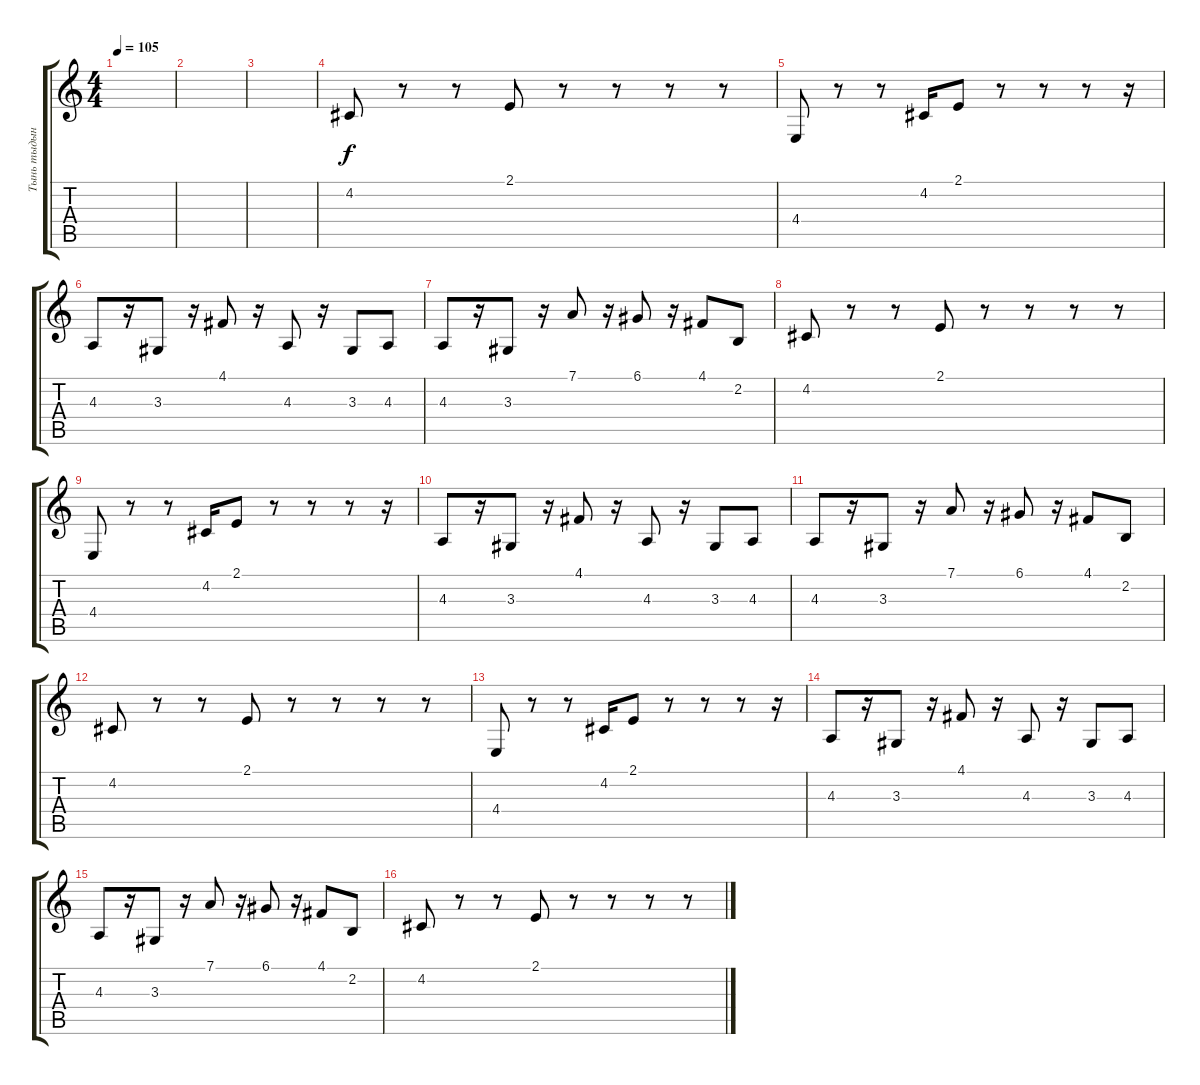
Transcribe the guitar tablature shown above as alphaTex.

\track ("Тынь тыдынь" "Тынь тыдын") {instrument electricpiano2}
\staff {score tabs}
\tuning (D4 A3 F3 C3 G2 C2) {hide}
\ts (4 4)
\tempo 105
\clef g2
\ks c
|
|
|
4.2.8 r.8 r.8 2.1.8 r.8 r.8 r.8 r.8 |
4.4.8 r.8 r.8 4.2.16 2.1.8 r.8 r.8 r.8 r.16 |
4.3.8 r.16 3.3.8 r.16 4.1.8 r.16 4.3.8 r.16 3.3.8 4.3.8 |
4.3.8 r.16 3.3.8 r.16 7.1.8 r.16 6.1.8 r.16 4.1.8 2.2.8 |
4.2.8 r.8 r.8 2.1.8 r.8 r.8 r.8 r.8 |
4.4.8 r.8 r.8 4.2.16 2.1.8 r.8 r.8 r.8 r.16 |
4.3.8 r.16 3.3.8 r.16 4.1.8 r.16 4.3.8 r.16 3.3.8 4.3.8 |
4.3.8 r.16 3.3.8 r.16 7.1.8 r.16 6.1.8 r.16 4.1.8 2.2.8 |
4.2.8 r.8 r.8 2.1.8 r.8 r.8 r.8 r.8 |
4.4.8 r.8 r.8 4.2.16 2.1.8 r.8 r.8 r.8 r.16 |
4.3.8 r.16 3.3.8 r.16 4.1.8 r.16 4.3.8 r.16 3.3.8 4.3.8 |
4.3.8 r.16 3.3.8 r.16 7.1.8 r.16 6.1.8 r.16 4.1.8 2.2.8 |
4.2.8 r.8 r.8 2.1.8 r.8 r.8 r.8 r.8
